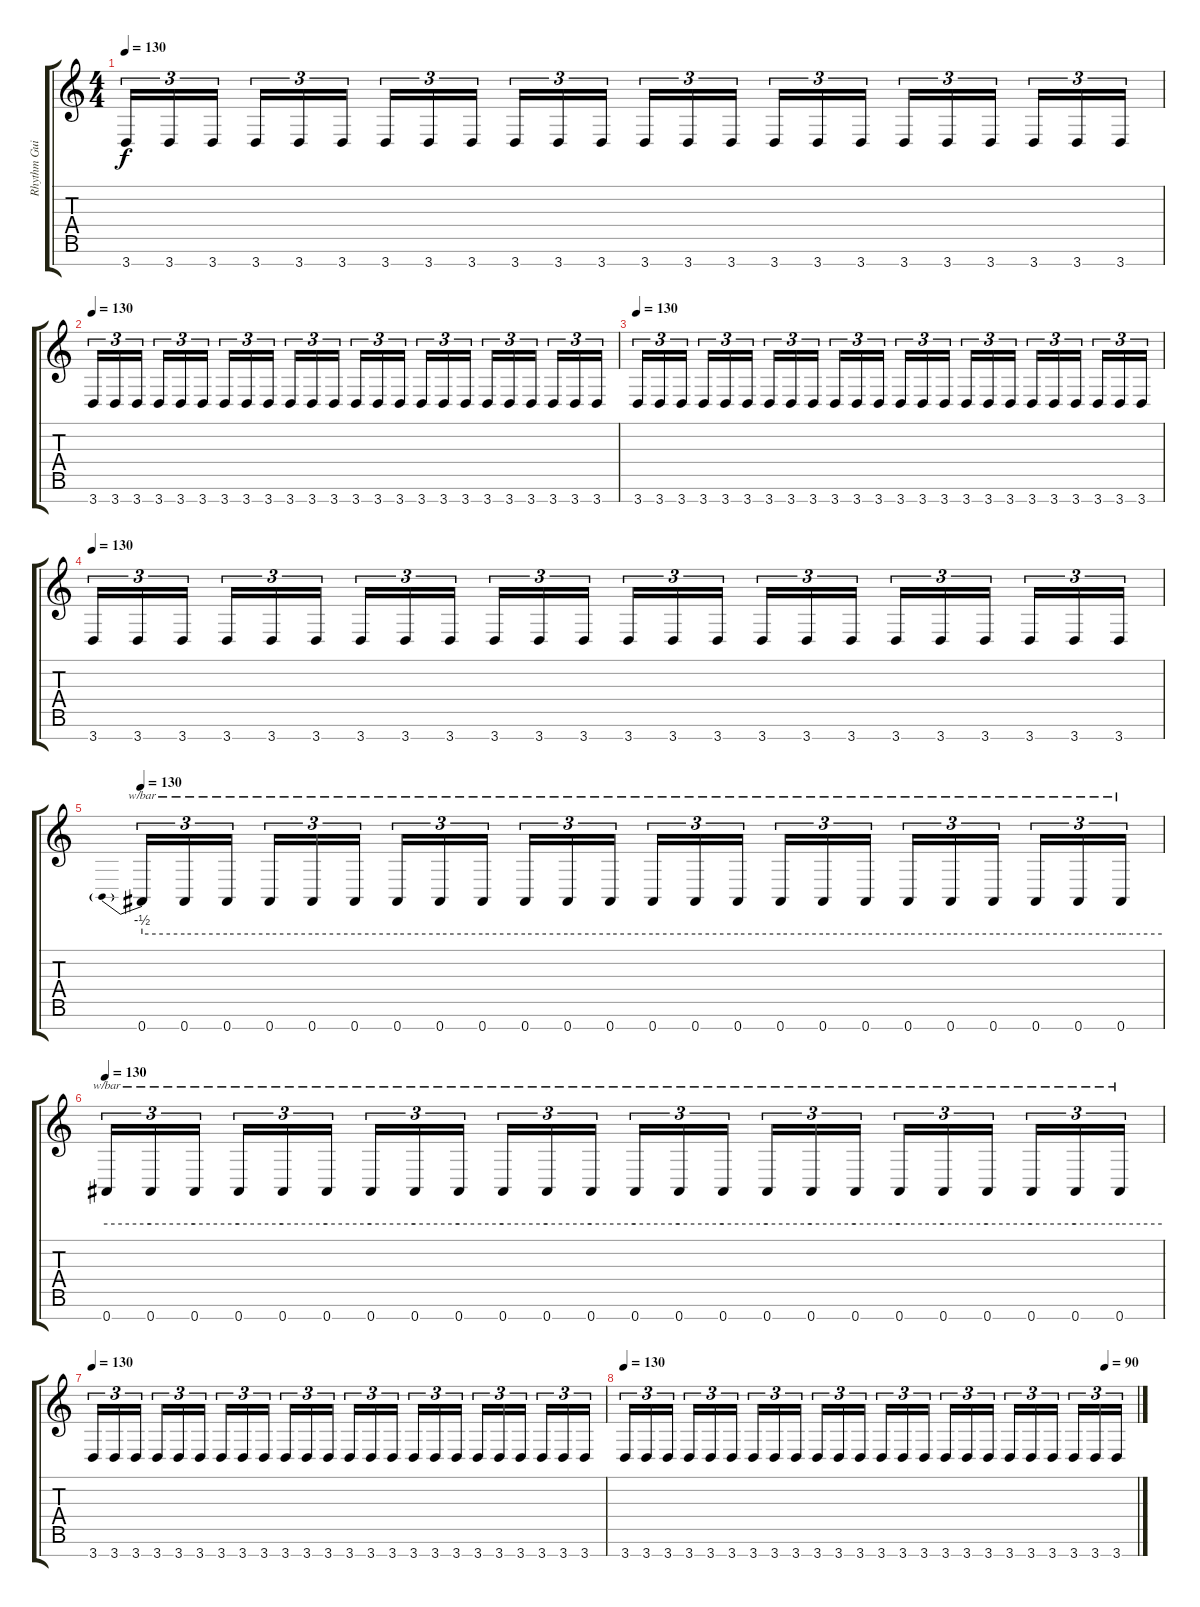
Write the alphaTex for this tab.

\track ("Rhythm Guitar" "Rhythm Gui") {instrument distortionguitar}
\staff {score tabs}
\tuning (E4 B3 G3 D3 A2 E2 B1) {hide}
\ts (4 4)
\tempo 130
\clef g2
\ks c
3.7.16{tu (3 2) dy f} 3.7.16{tu (3 2)} 3.7.16{tu (3 2)} 3.7.16{tu (3 2)} 3.7.16{tu (3 2)} 3.7.16{tu (3 2)} 3.7.16{tu (3 2)} 3.7.16{tu (3 2)} 3.7.16{tu (3 2)} 3.7.16{tu (3 2)} 3.7.16{tu (3 2)} 3.7.16{tu (3 2)} 3.7.16{tu (3 2)} 3.7.16{tu (3 2)} 3.7.16{tu (3 2)} 3.7.16{tu (3 2)} 3.7.16{tu (3 2)} 3.7.16{tu (3 2)} 3.7.16{tu (3 2)} 3.7.16{tu (3 2)} 3.7.16{tu (3 2)} 3.7.16{tu (3 2)} 3.7.16{tu (3 2)} 3.7.16{tu (3 2)} |
\tempo 130
3.7.16{tu (3 2)} 3.7.16{tu (3 2)} 3.7.16{tu (3 2)} 3.7.16{tu (3 2)} 3.7.16{tu (3 2)} 3.7.16{tu (3 2)} 3.7.16{tu (3 2)} 3.7.16{tu (3 2)} 3.7.16{tu (3 2)} 3.7.16{tu (3 2)} 3.7.16{tu (3 2)} 3.7.16{tu (3 2)} 3.7.16{tu (3 2)} 3.7.16{tu (3 2)} 3.7.16{tu (3 2)} 3.7.16{tu (3 2)} 3.7.16{tu (3 2)} 3.7.16{tu (3 2)} 3.7.16{tu (3 2)} 3.7.16{tu (3 2)} 3.7.16{tu (3 2)} 3.7.16{tu (3 2)} 3.7.16{tu (3 2)} 3.7.16{tu (3 2)} |
\tempo 130
3.7.16{tu (3 2)} 3.7.16{tu (3 2)} 3.7.16{tu (3 2)} 3.7.16{tu (3 2)} 3.7.16{tu (3 2)} 3.7.16{tu (3 2)} 3.7.16{tu (3 2)} 3.7.16{tu (3 2)} 3.7.16{tu (3 2)} 3.7.16{tu (3 2)} 3.7.16{tu (3 2)} 3.7.16{tu (3 2)} 3.7.16{tu (3 2)} 3.7.16{tu (3 2)} 3.7.16{tu (3 2)} 3.7.16{tu (3 2)} 3.7.16{tu (3 2)} 3.7.16{tu (3 2)} 3.7.16{tu (3 2)} 3.7.16{tu (3 2)} 3.7.16{tu (3 2)} 3.7.16{tu (3 2)} 3.7.16{tu (3 2)} 3.7.16{tu (3 2)} |
\tempo 130
3.7.16{tu (3 2)} 3.7.16{tu (3 2)} 3.7.16{tu (3 2)} 3.7.16{tu (3 2)} 3.7.16{tu (3 2)} 3.7.16{tu (3 2)} 3.7.16{tu (3 2)} 3.7.16{tu (3 2)} 3.7.16{tu (3 2)} 3.7.16{tu (3 2)} 3.7.16{tu (3 2)} 3.7.16{tu (3 2)} 3.7.16{tu (3 2)} 3.7.16{tu (3 2)} 3.7.16{tu (3 2)} 3.7.16{tu (3 2)} 3.7.16{tu (3 2)} 3.7.16{tu (3 2)} 3.7.16{tu (3 2)} 3.7.16{tu (3 2)} 3.7.16{tu (3 2)} 3.7.16{tu (3 2)} 3.7.16{tu (3 2)} 3.7.16{tu (3 2)} |
\tempo 130
0.7.16{tu (3 2) tbe (predive default 0 -2 60 -2)} 0.7.16{tu (3 2) tbe (hold default 0 -2 60 -2)} 0.7.16{tu (3 2) tbe (hold default 0 -2 60 -2)} 0.7.16{tu (3 2) tbe (hold default 0 -2 60 -2)} 0.7.16{tu (3 2) tbe (hold default 0 -2 60 -2)} 0.7.16{tu (3 2) tbe (hold default 0 -2 60 -2)} 0.7.16{tu (3 2) tbe (hold default 0 -2 60 -2)} 0.7.16{tu (3 2) tbe (hold default 0 -2 60 -2)} 0.7.16{tu (3 2) tbe (hold default 0 -2 60 -2)} 0.7.16{tu (3 2) tbe (hold default 0 -2 60 -2)} 0.7.16{tu (3 2) tbe (hold default 0 -2 60 -2)} 0.7.16{tu (3 2) tbe (hold default 0 -2 60 -2)} 0.7.16{tu (3 2) tbe (hold default 0 -2 60 -2)} 0.7.16{tu (3 2) tbe (hold default 0 -2 60 -2)} 0.7.16{tu (3 2) tbe (hold default 0 -2 60 -2)} 0.7.16{tu (3 2) tbe (hold default 0 -2 60 -2)} 0.7.16{tu (3 2) tbe (hold default 0 -2 60 -2)} 0.7.16{tu (3 2) tbe (hold default 0 -2 60 -2)} 0.7.16{tu (3 2) tbe (hold default 0 -2 60 -2)} 0.7.16{tu (3 2) tbe (hold default 0 -2 60 -2)} 0.7.16{tu (3 2) tbe (hold default 0 -2 60 -2)} 0.7.16{tu (3 2) tbe (hold default 0 -2 60 -2)} 0.7.16{tu (3 2) tbe (hold default 0 -2 60 -2)} 0.7.16{tu (3 2) tbe (hold default 0 -2 60 -2)} |
\tempo 130
0.7.16{tu (3 2) tbe (hold default 0 -2 60 -2)} 0.7.16{tu (3 2) tbe (hold default 0 -2 60 -2)} 0.7.16{tu (3 2) tbe (hold default 0 -2 60 -2)} 0.7.16{tu (3 2) tbe (hold default 0 -2 60 -2)} 0.7.16{tu (3 2) tbe (hold default 0 -2 60 -2)} 0.7.16{tu (3 2) tbe (hold default 0 -2 60 -2)} 0.7.16{tu (3 2) tbe (hold default 0 -2 60 -2)} 0.7.16{tu (3 2) tbe (hold default 0 -2 60 -2)} 0.7.16{tu (3 2) tbe (hold default 0 -2 60 -2)} 0.7.16{tu (3 2) tbe (hold default 0 -2 60 -2)} 0.7.16{tu (3 2) tbe (hold default 0 -2 60 -2)} 0.7.16{tu (3 2) tbe (hold default 0 -2 60 -2)} 0.7.16{tu (3 2) tbe (hold default 0 -2 60 -2)} 0.7.16{tu (3 2) tbe (hold default 0 -2 60 -2)} 0.7.16{tu (3 2) tbe (hold default 0 -2 60 -2)} 0.7.16{tu (3 2) tbe (hold default 0 -2 60 -2)} 0.7.16{tu (3 2) tbe (hold default 0 -2 60 -2)} 0.7.16{tu (3 2) tbe (hold default 0 -2 60 -2)} 0.7.16{tu (3 2) tbe (hold default 0 -2 60 -2)} 0.7.16{tu (3 2) tbe (hold default 0 -2 60 -2)} 0.7.16{tu (3 2) tbe (hold default 0 -2 60 -2)} 0.7.16{tu (3 2) tbe (hold default 0 -2 60 -2)} 0.7.16{tu (3 2) tbe (hold default 0 -2 60 -2)} 0.7.16{tu (3 2) tbe (hold default 0 -2 60 -2)} |
\tempo 130
3.7.16{tu (3 2)} 3.7.16{tu (3 2)} 3.7.16{tu (3 2)} 3.7.16{tu (3 2)} 3.7.16{tu (3 2)} 3.7.16{tu (3 2)} 3.7.16{tu (3 2)} 3.7.16{tu (3 2)} 3.7.16{tu (3 2)} 3.7.16{tu (3 2)} 3.7.16{tu (3 2)} 3.7.16{tu (3 2)} 3.7.16{tu (3 2)} 3.7.16{tu (3 2)} 3.7.16{tu (3 2)} 3.7.16{tu (3 2)} 3.7.16{tu (3 2)} 3.7.16{tu (3 2)} 3.7.16{tu (3 2)} 3.7.16{tu (3 2)} 3.7.16{tu (3 2)} 3.7.16{tu (3 2)} 3.7.16{tu (3 2)} 3.7.16{tu (3 2)} |
\tempo (90 0.9375)
\tempo 130
3.7.16{tu (3 2)} 3.7.16{tu (3 2)} 3.7.16{tu (3 2)} 3.7.16{tu (3 2)} 3.7.16{tu (3 2)} 3.7.16{tu (3 2)} 3.7.16{tu (3 2)} 3.7.16{tu (3 2)} 3.7.16{tu (3 2)} 3.7.16{tu (3 2)} 3.7.16{tu (3 2)} 3.7.16{tu (3 2)} 3.7.16{tu (3 2)} 3.7.16{tu (3 2)} 3.7.16{tu (3 2)} 3.7.16{tu (3 2)} 3.7.16{tu (3 2)} 3.7.16{tu (3 2)} 3.7.16{tu (3 2)} 3.7.16{tu (3 2)} 3.7.16{tu (3 2)} 3.7.16{tu (3 2)} 3.7.16{tu (3 2)} 3.7.16{tu (3 2)}
